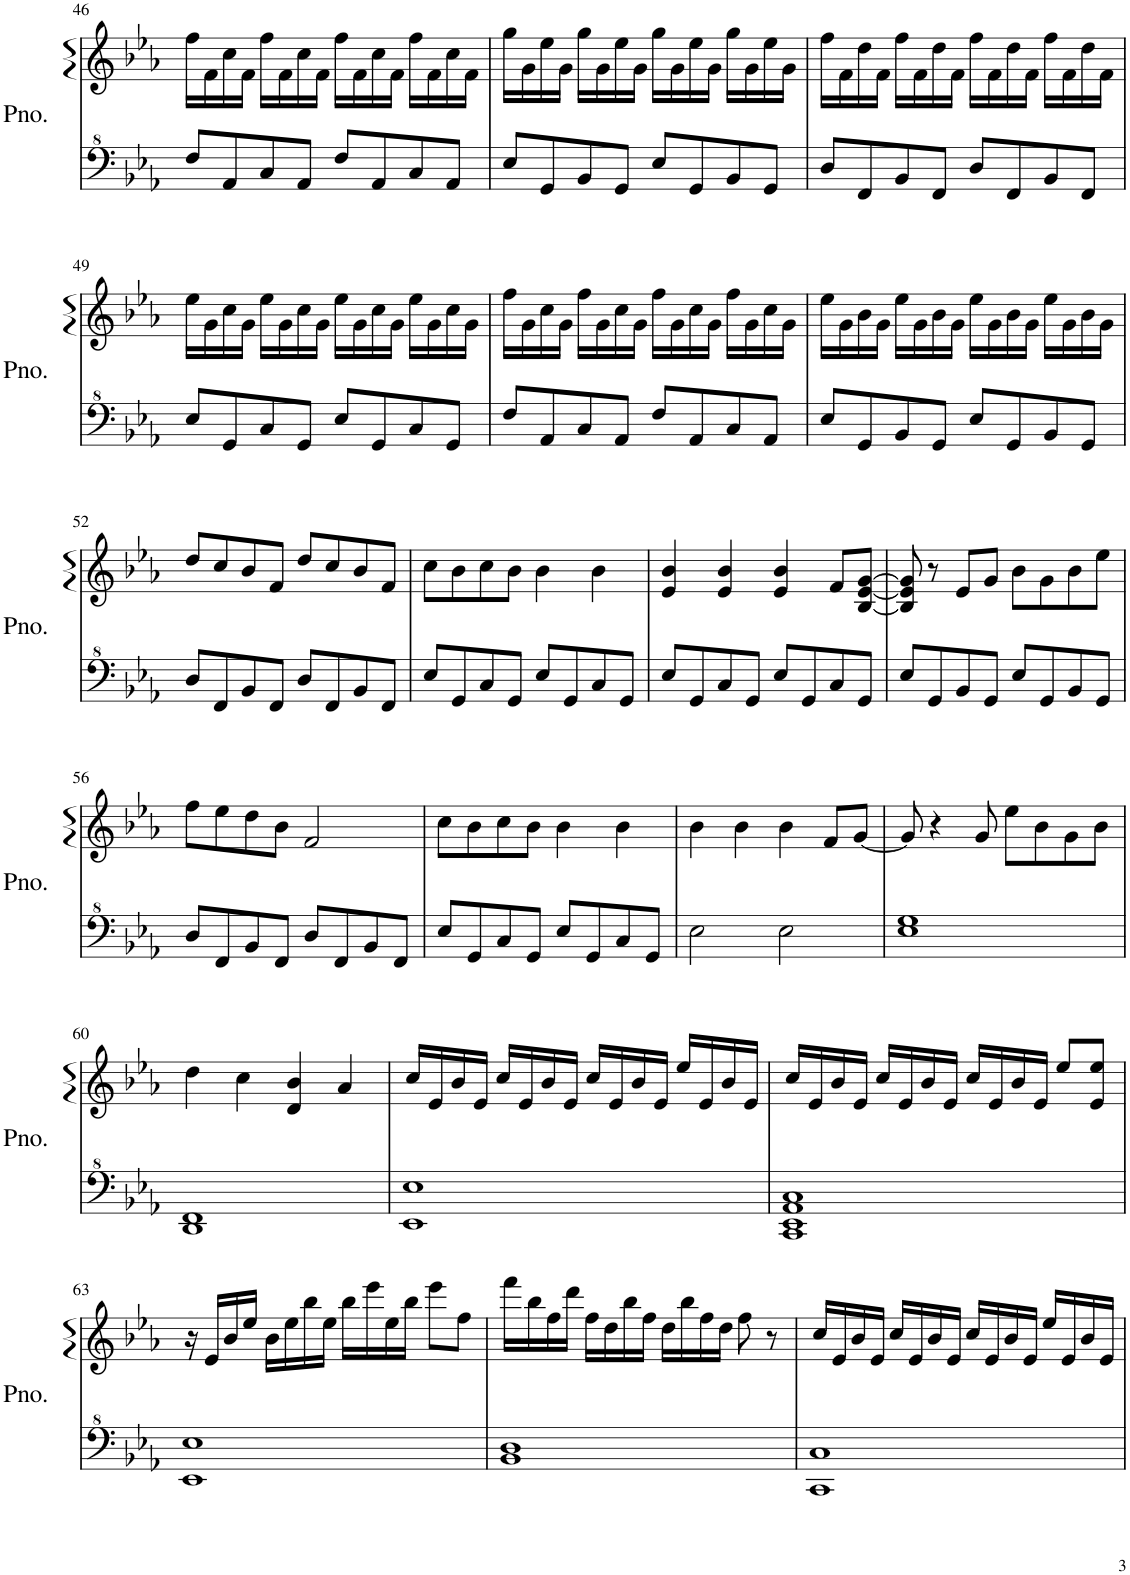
**kern	**kern
*part1	*part1
*staff2	*staff1
*I"Piano	*
*I'Pno.	*
!!LO:PB:g=z
*clefF^4	*clefG2
*k[b-e-a-]	*k[b-e-a-]
*M4/4	*M4/4
=46	=46
8f/L	16ff\LL
.	16f\
8A-/	16cc\
.	16f\JJ
8c/	16ff\LL
.	16f\
8A-/J	16cc\
.	16f\JJ
8f/L	16ff\LL
.	16f\
8A-/	16cc\
.	16f\JJ
8c/	16ff\LL
.	16f\
8A-/J	16cc\
.	16f\JJ
=47	=47
8e-/L	16gg\LL
.	16g\
8G/	16ee-\
.	16g\JJ
8B-/	16gg\LL
.	16g\
8G/J	16ee-\
.	16g\JJ
8e-/L	16gg\LL
.	16g\
8G/	16ee-\
.	16g\JJ
8B-/	16gg\LL
.	16g\
8G/J	16ee-\
.	16g\JJ
=48	=48
8d/L	16ff\LL
.	16f\
8F/	16dd\
.	16f\JJ
8B-/	16ff\LL
.	16f\
8F/J	16dd\
.	16f\JJ
8d/L	16ff\LL
.	16f\
8F/	16dd\
.	16f\JJ
8B-/	16ff\LL
.	16f\
8F/J	16dd\
.	16f\JJ
!!LO:LB:g=z
=49	=49
8e-/L	16ee-\LL
.	16g\
8G/	16cc\
.	16g\JJ
8c/	16ee-\LL
.	16g\
8G/J	16cc\
.	16g\JJ
8e-/L	16ee-\LL
.	16g\
8G/	16cc\
.	16g\JJ
8c/	16ee-\LL
.	16g\
8G/J	16cc\
.	16g\JJ
=50	=50
8f/L	16ff\LL
.	16g\
8A-/	16cc\
.	16g\JJ
8c/	16ff\LL
.	16g\
8A-/J	16cc\
.	16g\JJ
8f/L	16ff\LL
.	16g\
8A-/	16cc\
.	16g\JJ
8c/	16ff\LL
.	16g\
8A-/J	16cc\
.	16g\JJ
=51	=51
8e-/L	16ee-\LL
.	16g\
8G/	16b-\
.	16g\JJ
8B-/	16ee-\LL
.	16g\
8G/J	16b-\
.	16g\JJ
8e-/L	16ee-\LL
.	16g\
8G/	16b-\
.	16g\JJ
8B-/	16ee-\LL
.	16g\
8G/J	16b-\
.	16g\JJ
!!LO:LB:g=z
=52	=52
8d/L	8dd/L
8F/	8cc/
8B-/	8b-/
8F/J	8f/J
8d/L	8dd/L
8F/	8cc/
8B-/	8b-/
8F/J	8f/J
=53	=53
8e-/L	8cc\L
8G/	8b-\
8c/	8cc\
8G/J	8b-\J
8e-/L	4b-\
8G/	.
8c/	4b-\
8G/J	.
=54	=54
8e-/L	4e-/ 4b-/
8G/	.
8c/	4e-/ 4b-/
8G/J	.
8e-/L	4e-/ 4b-/
8G/	.
8c/	8f/L
8G/J	[8B-/ [8e-/ [8g/J
=55	=55
8e-/L	8B-/] 8e-/] 8g/]
8G/	8r
8B-/	8e-/L
8G/J	8g/J
8e-/L	8b-\L
8G/	8g\
8B-/	8b-\
8G/J	8ee-\J
!!LO:LB:g=z
=56	=56
8d/L	8ff\L
8F/	8ee-\
8B-/	8dd\
8F/J	8b-\J
8d/L	2f/
8F/	.
8B-/	.
8F/J	.
=57	=57
8e-/L	8cc\L
8G/	8b-\
8c/	8cc\
8G/J	8b-\J
8e-/L	4b-\
8G/	.
8c/	4b-\
8G/J	.
=58	=58
2e-\	4b-\
.	4b-\
2e-\	4b-\
.	8f/L
.	[8g/J
=59	=59
1e- 1g	8g/]
.	4r
.	8g/
.	8ee-\L
.	8b-\
.	8g\
.	8b-\J
!!LO:LB:g=z
=60	=60
1D 1F	4dd\
.	4cc\
.	4d/ 4b-/
.	4a-/
=61	=61
1E- 1e-	16cc/LL
.	16e-/
.	16b-/
.	16e-/JJ
.	16cc/LL
.	16e-/
.	16b-/
.	16e-/JJ
.	16cc/LL
.	16e-/
.	16b-/
.	16e-/JJ
.	16ee-/LL
.	16e-/
.	16b-/
.	16e-/JJ
=62	=62
1C 1E- 1A- 1c	16cc/LL
.	16e-/
.	16b-/
.	16e-/JJ
.	16cc/LL
.	16e-/
.	16b-/
.	16e-/JJ
.	16cc/LL
.	16e-/
.	16b-/
.	16e-/JJ
.	8ee-/L
.	8e-/ 8ee-/J
!!LO:LB:g=z
=63	=63
1E- 1e-	16r
.	16e-/LL
.	16b-/
.	16ee-/JJ
.	16b-\LL
.	16ee-\
.	16bb-\
.	16ee-\JJ
.	16bb-\LL
.	16eee-\
.	16ee-\
.	16bb-\JJ
.	8eee-\L
.	8ff\J
=64	=64
1B- 1d	16fff\LL
.	16bb-\
.	16ff\
.	16ddd\JJ
.	16ff\LL
.	16dd\
.	16bb-\
.	16ff\JJ
.	16dd\LL
.	16bb-\
.	16ff\
.	16dd\JJ
.	8ff\
.	8r
=65	=65
1C 1c	16cc/LL
.	16e-/
.	16b-/
.	16e-/JJ
.	16cc/LL
.	16e-/
.	16b-/
.	16e-/JJ
.	16cc/LL
.	16e-/
.	16b-/
.	16e-/JJ
.	16ee-/LL
.	16e-/
.	16b-/
.	16e-/JJ
=	=
*-	*-
